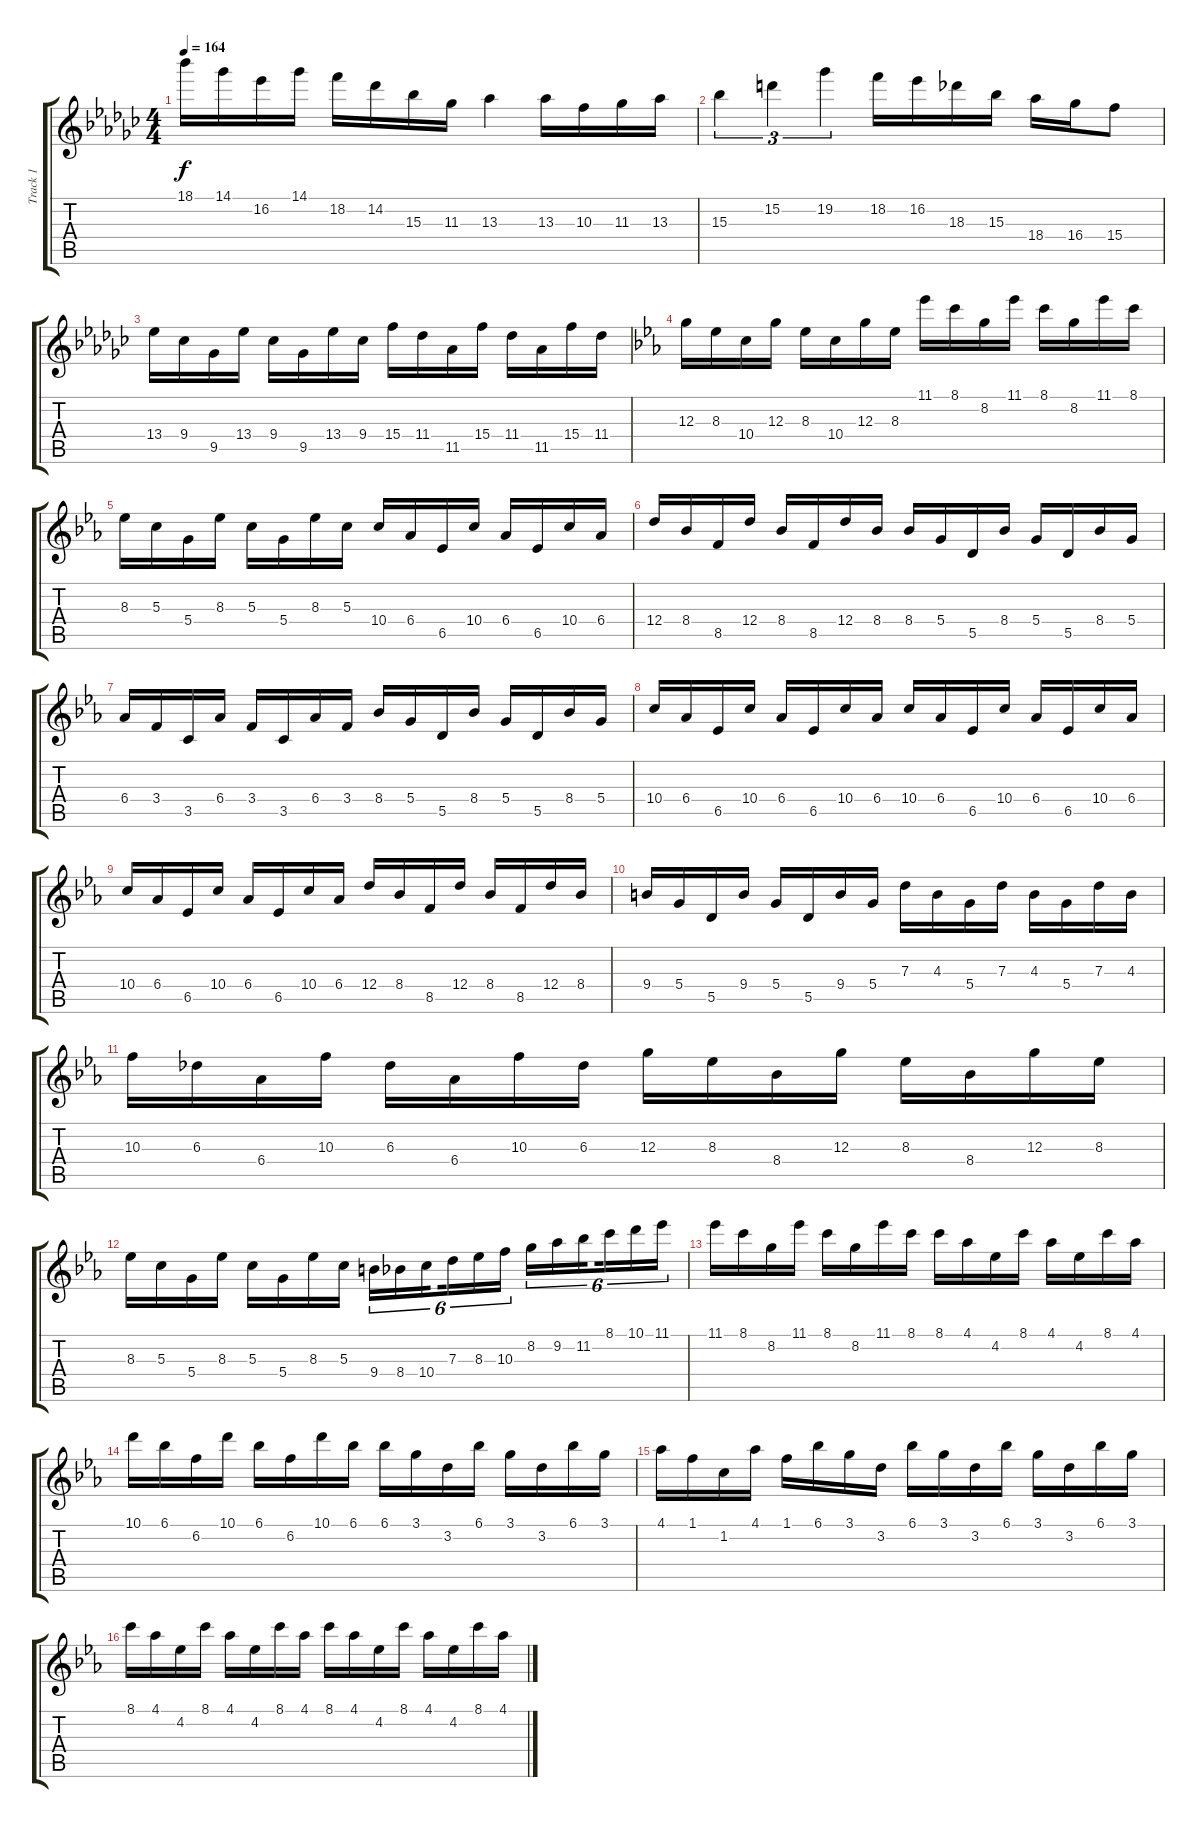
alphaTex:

\track ("Track 1" "Track 1") {instrument distortionguitar}
\staff {score tabs}
\tuning (E4 B3 G3 D3 A2 E2) {hide}
\ts (4 4)
\tempo 164
\clef g2
\ks gb
18.1.16{dy f} 14.1.16 16.2.16 14.1.16 18.2.16 14.2.16 15.3.16 11.3.16 13.3.4 13.3.16 10.3.16 11.3.16 13.3.16 |
15.3.4{tu (3 2)} 15.2.4{tu (3 2)} 19.2.4{tu (3 2)} 18.2.16 16.2.16 18.3.16 15.3.16 18.4.16 16.4.16 15.4.8 |
13.4.16 9.4.16 9.5.16 13.4.16 9.4.16 9.5.16 13.4.16 9.4.16 15.4.16 11.4.16 11.5.16 15.4.16 11.4.16 11.5.16 15.4.16 11.4.16 |
\ks eb
12.3.16 8.3.16 10.4.16 12.3.16 8.3.16 10.4.16 12.3.16 8.3.16 11.1.16 8.1.16 8.2.16 11.1.16 8.1.16 8.2.16 11.1.16 8.1.16 |
8.3.16 5.3.16 5.4.16 8.3.16 5.3.16 5.4.16 8.3.16 5.3.16 10.4.16 6.4.16 6.5.16 10.4.16 6.4.16 6.5.16 10.4.16 6.4.16 |
12.4.16 8.4.16 8.5.16 12.4.16 8.4.16 8.5.16 12.4.16 8.4.16 8.4.16 5.4.16 5.5.16 8.4.16 5.4.16 5.5.16 8.4.16 5.4.16 |
6.4.16 3.4.16 3.5.16 6.4.16 3.4.16 3.5.16 6.4.16 3.4.16 8.4.16 5.4.16 5.5.16 8.4.16 5.4.16 5.5.16 8.4.16 5.4.16 |
10.4.16 6.4.16 6.5.16 10.4.16 6.4.16 6.5.16 10.4.16 6.4.16 10.4.16 6.4.16 6.5.16 10.4.16 6.4.16 6.5.16 10.4.16 6.4.16 |
10.4.16 6.4.16 6.5.16 10.4.16 6.4.16 6.5.16 10.4.16 6.4.16 12.4.16 8.4.16 8.5.16 12.4.16 8.4.16 8.5.16 12.4.16 8.4.16 |
9.4.16 5.4.16 5.5.16 9.4.16 5.4.16 5.5.16 9.4.16 5.4.16 7.3.16 4.3.16 5.4.16 7.3.16 4.3.16 5.4.16 7.3.16 4.3.16 |
10.3.16 6.3.16 6.4.16 10.3.16 6.3.16 6.4.16 10.3.16 6.3.16 12.3.16 8.3.16 8.4.16 12.3.16 8.3.16 8.4.16 12.3.16 8.3.16 |
8.3.16 5.3.16 5.4.16 8.3.16 5.3.16 5.4.16 8.3.16 5.3.16 9.4.16{tu (6 4)} 8.4.16{tu (6 4)} 10.4.16{tu (6 4) beam splitsecondary} 7.3.16{tu (6 4)} 8.3.16{tu (6 4)} 10.3.16{tu (6 4)} 8.2.16{tu (6 4)} 9.2.16{tu (6 4)} 11.2.16{tu (6 4) beam splitsecondary} 8.1.16{tu (6 4)} 10.1.16{tu (6 4)} 11.1.16{tu (6 4)} |
11.1.16 8.1.16 8.2.16 11.1.16 8.1.16 8.2.16 11.1.16 8.1.16 8.1.16 4.1.16 4.2.16 8.1.16 4.1.16 4.2.16 8.1.16 4.1.16 |
10.1.16 6.1.16 6.2.16 10.1.16 6.1.16 6.2.16 10.1.16 6.1.16 6.1.16 3.1.16 3.2.16 6.1.16 3.1.16 3.2.16 6.1.16 3.1.16 |
4.1.16 1.1.16 1.2.16 4.1.16 1.1.16 6.1.16 3.1.16 3.2.16 6.1.16 3.1.16 3.2.16 6.1.16 3.1.16 3.2.16 6.1.16 3.1.16 |
8.1.16 4.1.16 4.2.16 8.1.16 4.1.16 4.2.16 8.1.16 4.1.16 8.1.16 4.1.16 4.2.16 8.1.16 4.1.16 4.2.16 8.1.16 4.1.16
